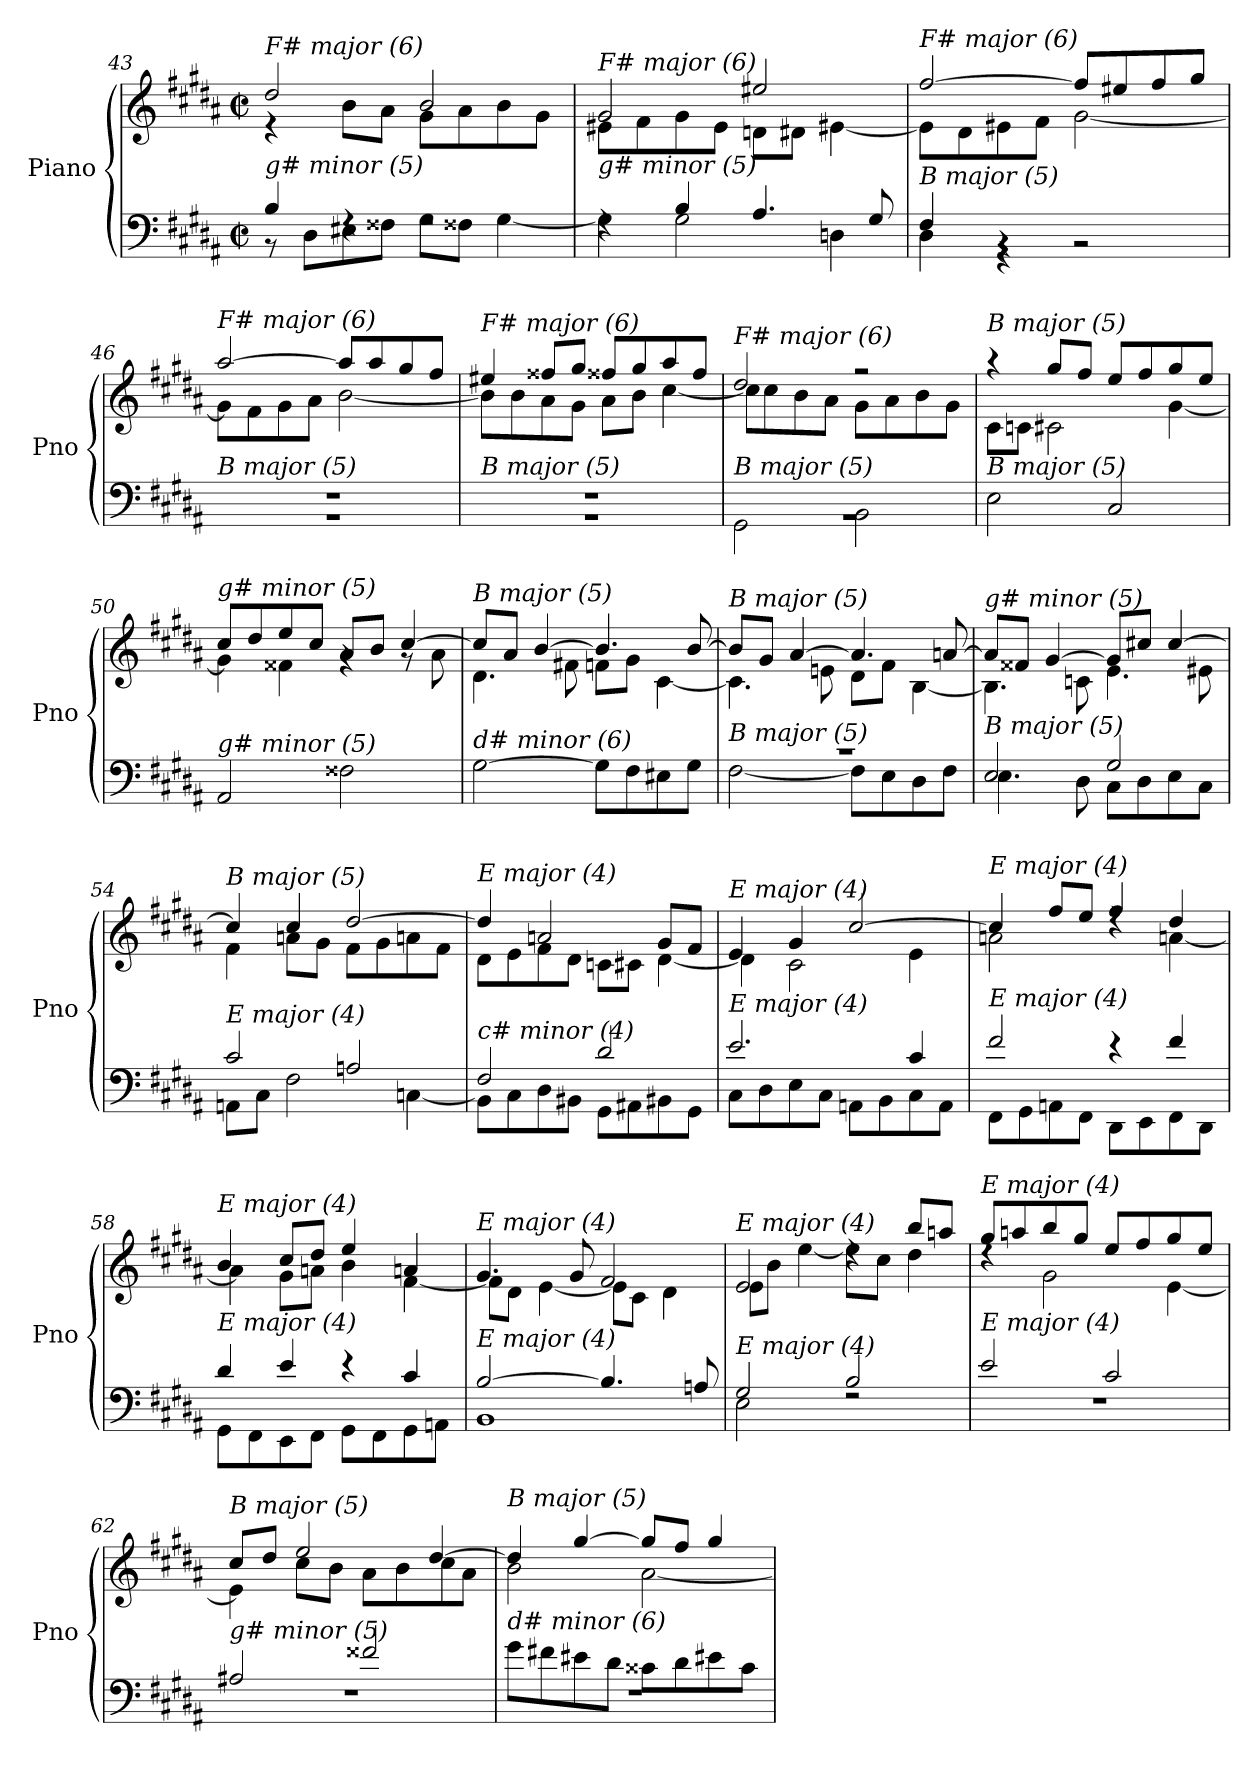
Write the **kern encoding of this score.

**kern	**kern
*part1	*part1
*staff2	*staff1
*I"Piano	*
*I'Pno	*
*clefF4	*clefG2
*k[f#c#g#d#a#]	*k[f#c#g#d#a#]
*M2/2	*M2/2
*met(c|)	*met(c|)
=43	=43
*^	*^
!	!	!LO:TX:i:t=F# major (6)	!
!LO:TX:i:t=g# minor (5)	!	!	!
4B/	8r	2dd#/	4r
.	8D#\L	.	.
4rF	8E#X\	.	8b\L
.	8F##X\J	.	8a#\J
2rF	8G#\L	2b/	8g#\L
.	8F##X\J	.	8a#\
.	[4G#\	.	8b\
.	.	.	8g#\J
=44	=44	=44	=44
!	!	!LO:TX:i:t=F# major (6)	!
!LO:TX:i:t=g# minor (5)	!	!	!
4rF	4G#\]	2g#/	8e#X\L
.	.	.	8f#\
4B/	2G#\	.	8g#\
.	.	.	8e#\J
4.A#/	.	2ee#X/	8dni\L
.	.	.	8d#\J
.	4Dni\	.	[4e#X\
8G#/	.	.	.
=45	=45	=45	=45
!	!	!LO:TX:i:t=F# major (6)	!
!LO:TX:i:t=B major (5)	!	!	!
4F#/	4D#\	[2ff#/	8e#\L]
.	.	.	8d#\
4rBB	4r	.	8e#X\
.	.	.	8f#\J
2rBB	2r	8ff#/L]	[2g#\
.	.	8ee#X/	.
.	.	8ff#/	.
.	.	8gg#/J	.
=46	=46	=46	=46
!	!	!LO:TX:i:t=F# major (6)	!
!LO:TX:i:t=B major (5)	!	!	!
1rBB	1rF	[2aa#/	8g#\L]
.	.	.	8f#\
.	.	.	8g#\
.	.	.	8a#\J
.	.	8aa#/L]	[2b\
.	.	8aa#/	.
.	.	8gg#/	.
.	.	8ff#/J	.
!!LO:LB:g=z	!!
=47	=47	=47	=47
!	!	!LO:TX:i:t=F# major (6)	!
!LO:TX:i:t=B major (5)	!	!	!
1rBB	1rF	4ee#X/	8b\L]
.	.	.	8b\
.	.	8ff##X/L	8a#\
.	.	8gg#/J	8g#\J
.	.	8ff##X/L	8a#\L
.	.	8gg#/	8b\J
.	.	8aa#/	[4cc#\
.	.	8ff##/J	.
=48	=48	=48	=48
!	!	!LO:TX:i:t=F# major (6)	!
!LO:TX:i:t=B major (5)	!	!	!
1rBB	2GG#\	2dd#/	8cc#\L]
.	.	.	8cc#\
.	.	.	8b\
.	.	.	8a#\J
.	2BB\	2r	8g#\L
.	.	.	8a#\
.	.	.	8b\
.	.	.	8g#\J
*v	*v	*	*
=49	=49	=49
!	!LO:TX:i:t=B major (5)	!
!LO:TX:i:t=B major (5)	!	!
2E\	4r	8c#\L
.	.	8cni\J
.	8gg#/L	2c#\
.	8ff#/J	.
2C#/	8ee/L	.
.	8ff#/	.
.	8gg#/	[4g#\
.	8ee/J	.
=50	=50	=50
!	!LO:TX:i:t=g# minor (5)	!
!LO:TX:i:t=g# minor (5)	!	!
2AA#/	8cc#/L	4g#\]
.	8dd#/	.
.	8ee/	4f##X\
.	8cc#/J	.
2F##X\	8a#/L	4rg
.	8b/J	.
.	[4cc#/	8rg
.	.	8a#\
=51	=51	=51
!	!LO:TX:i:t=B major (5)	!
!LO:TX:i:t=d# minor (6)	!	!
[2G#\	8cc#/L]	4.d#\
.	8a#/J	.
.	[4b/	.
.	.	8f#X\
8G#\L]	4.b/]	8fni\L
8F#\	.	8g#\J
8E#X\	.	[4c#\
8G#\J	[8b/	.
!!LO:LB:g=z	!!
=52	=52	=52
*^	*	*
!	!	!LO:TX:i:t=B major (5)	!
!LO:TX:i:t=B major (5)	!	!	!
1r	[2F#\	8b/L]	4.c#\]
.	.	8g#/J	.
.	.	[4a#/	.
.	.	.	8en\
.	8F#\L]	4.a#/]	8d#\L
.	8E\	.	8f#\J
.	8D#\	.	[4B\
.	8F#\J	[8an/	.
=53	=53	=53	=53
!	!	!LO:TX:i:t=g# minor (5)	!
!LO:TX:i:t=B major (5)	!	!	!
2E/	4.E\	8a/L]	4.B\]
.	.	8f##X/J	.
.	.	[4g#/	.
.	8D#\	.	8cni\
2G#/	8C#\L	8g#/L]	4.e\
.	8D#\	8cc#Xi/J	.
.	8E\	[4cc#/	.
.	8C#\J	.	8e#X\
=54	=54	=54	=54
!	!	!LO:TX:i:t=B major (5)	!
!LO:TX:i:t=E major (4)	!	!	!
2c#/	8AAn\L	4cc#/]	4f#\
.	8C#\J	.	.
.	2F#\	4cc#/	8an\L
.	.	.	8g#\J
2An/	.	[2dd#/	8f#\L
.	.	.	8g#\
.	[4Cni\	.	8an\
.	.	.	8f#\J
=55	=55	=55	=55
!	!	!LO:TX:i:t=E major (4)	!
!LO:TX:i:t=c# minor (4)	!	!	!
2F#/	8BB#\L]	4dd#/]	8d#\L
.	8C#\	.	8e\
.	8D#\	2an/	8f#\
.	8BB#X\J	.	8d#\J
2d#/	8GG#\L	.	8cni\L
.	8AA#X\	.	8c#\J
.	8BB#X\	8g#/L	[4d#\
.	8GG#\J	8f#/J	.
!!LO:PB:g=z	!!
=56	=56	=56	=56
!	!	!LO:TX:i:t=E major (4)	!
!LO:TX:i:t=E major (4)	!	!	!
2.e/	8C#\L	4e/	4d#\]
.	8D#\	.	.
.	8E\	4g#/	2c#\
.	8C#\J	.	.
.	8AAn\L	[2cc#/	.
.	8BB\	.	.
4c#/	8C#\	.	4e\
.	8AA\J	.	.
=57	=57	=57	=57
!	!	!LO:TX:i:t=E major (4)	!
!LO:TX:i:t=E major (4)	!	!	!
2f#/	8FF#\L	4cc#/]	2an\
.	8GG#\	.	.
.	8AAn\	8ff#/L	.
.	8FF#\J	8ee/J	.
4r	8DD#\L	4ff#/	4rdd
.	8EE\	.	.
4f#/	8FF#\	4dd#/	[4an\
.	8DD#\J	.	.
=58	=58	=58	=58
!	!	!LO:TX:i:t=E major (4)	!
!LO:TX:i:t=E major (4)	!	!	!
4d#/	8GG#\L	4b/	4a\]
.	8FF#\	.	.
4e/	8EE\	8cc#/L	8g#\L
.	8FF#\J	8dd#/J	8an\J
4r	8GG#\L	4ee/	4b\
.	8FF#\	.	.
4c#/	8GG#\	4an/	[4f#\
.	8AAn\J	.	.
=59	=59	=59	=59
!	!	!LO:TX:i:t=E major (4)	!
!LO:TX:i:t=E major (4)	!	!	!
[2B/	1BB	4.g#/	8f#\L]
.	.	.	8d#\J
.	.	.	[4e\
.	.	8g#/	.
4.B/]	.	2f#/	8e\L]
.	.	.	8c#\J
.	.	.	4d#\
8An/	.	.	.
!!LO:LB:g=z	!!
=60	=60	=60	=60
!	!	!LO:TX:i:t=E major (4)	!
!LO:TX:i:t=E major (4)	!	!	!
2G#/	2E\	2e/	8e\L
.	.	.	8b\J
.	.	.	[4ee\
2B/	2rF	4rdd	8ee\L]
.	.	.	8cc#\J
.	.	8bb/L	4dd#\
.	.	8aan/J	.
=61	=61	=61	=61
!	!	!LO:TX:i:t=E major (4)	!
!LO:TX:i:t=E major (4)	!	!	!
2e/	1rF	8gg#/L	4rdd
.	.	8aan/	.
.	.	8bb/	2g#\
.	.	8gg#/J	.
2c#/	.	8ee/L	.
.	.	8ff#/	.
.	.	8gg#/	[4e\
.	.	8ee/J	.
=62	=62	=62	=62
!	!	!LO:TX:i:t=B major (5)	!
!LO:TX:i:t=g# minor (5)	!	!	!
2A#X/	1rF	8cc#/L	4e\]
.	.	8dd#/J	.
.	.	2ee/	8cc#\L
.	.	.	8b\J
2f##X/	.	.	8a#\L
.	.	.	8b\
.	.	[4dd#/	8cc#\
.	.	.	8a#\J
=63	=63	=63	=63
!	!	!LO:TX:i:t=B major (5)	!
!LO:TX:i:t=d# minor (6)	!	!	!
8g#\L	1rF	4dd#/]	2b\
8f#X\	.	.	.
8e#X\	.	[4gg#/	.
8d#\J	.	.	.
8c##X\L	.	8gg#/L]	[2a#\
8d#\	.	8ff#/J	.
8e#X\	.	4gg#/	.
8c##\J	.	.	.
*v	*v	*	*
*	*v	*v
=	=
*-	*-
